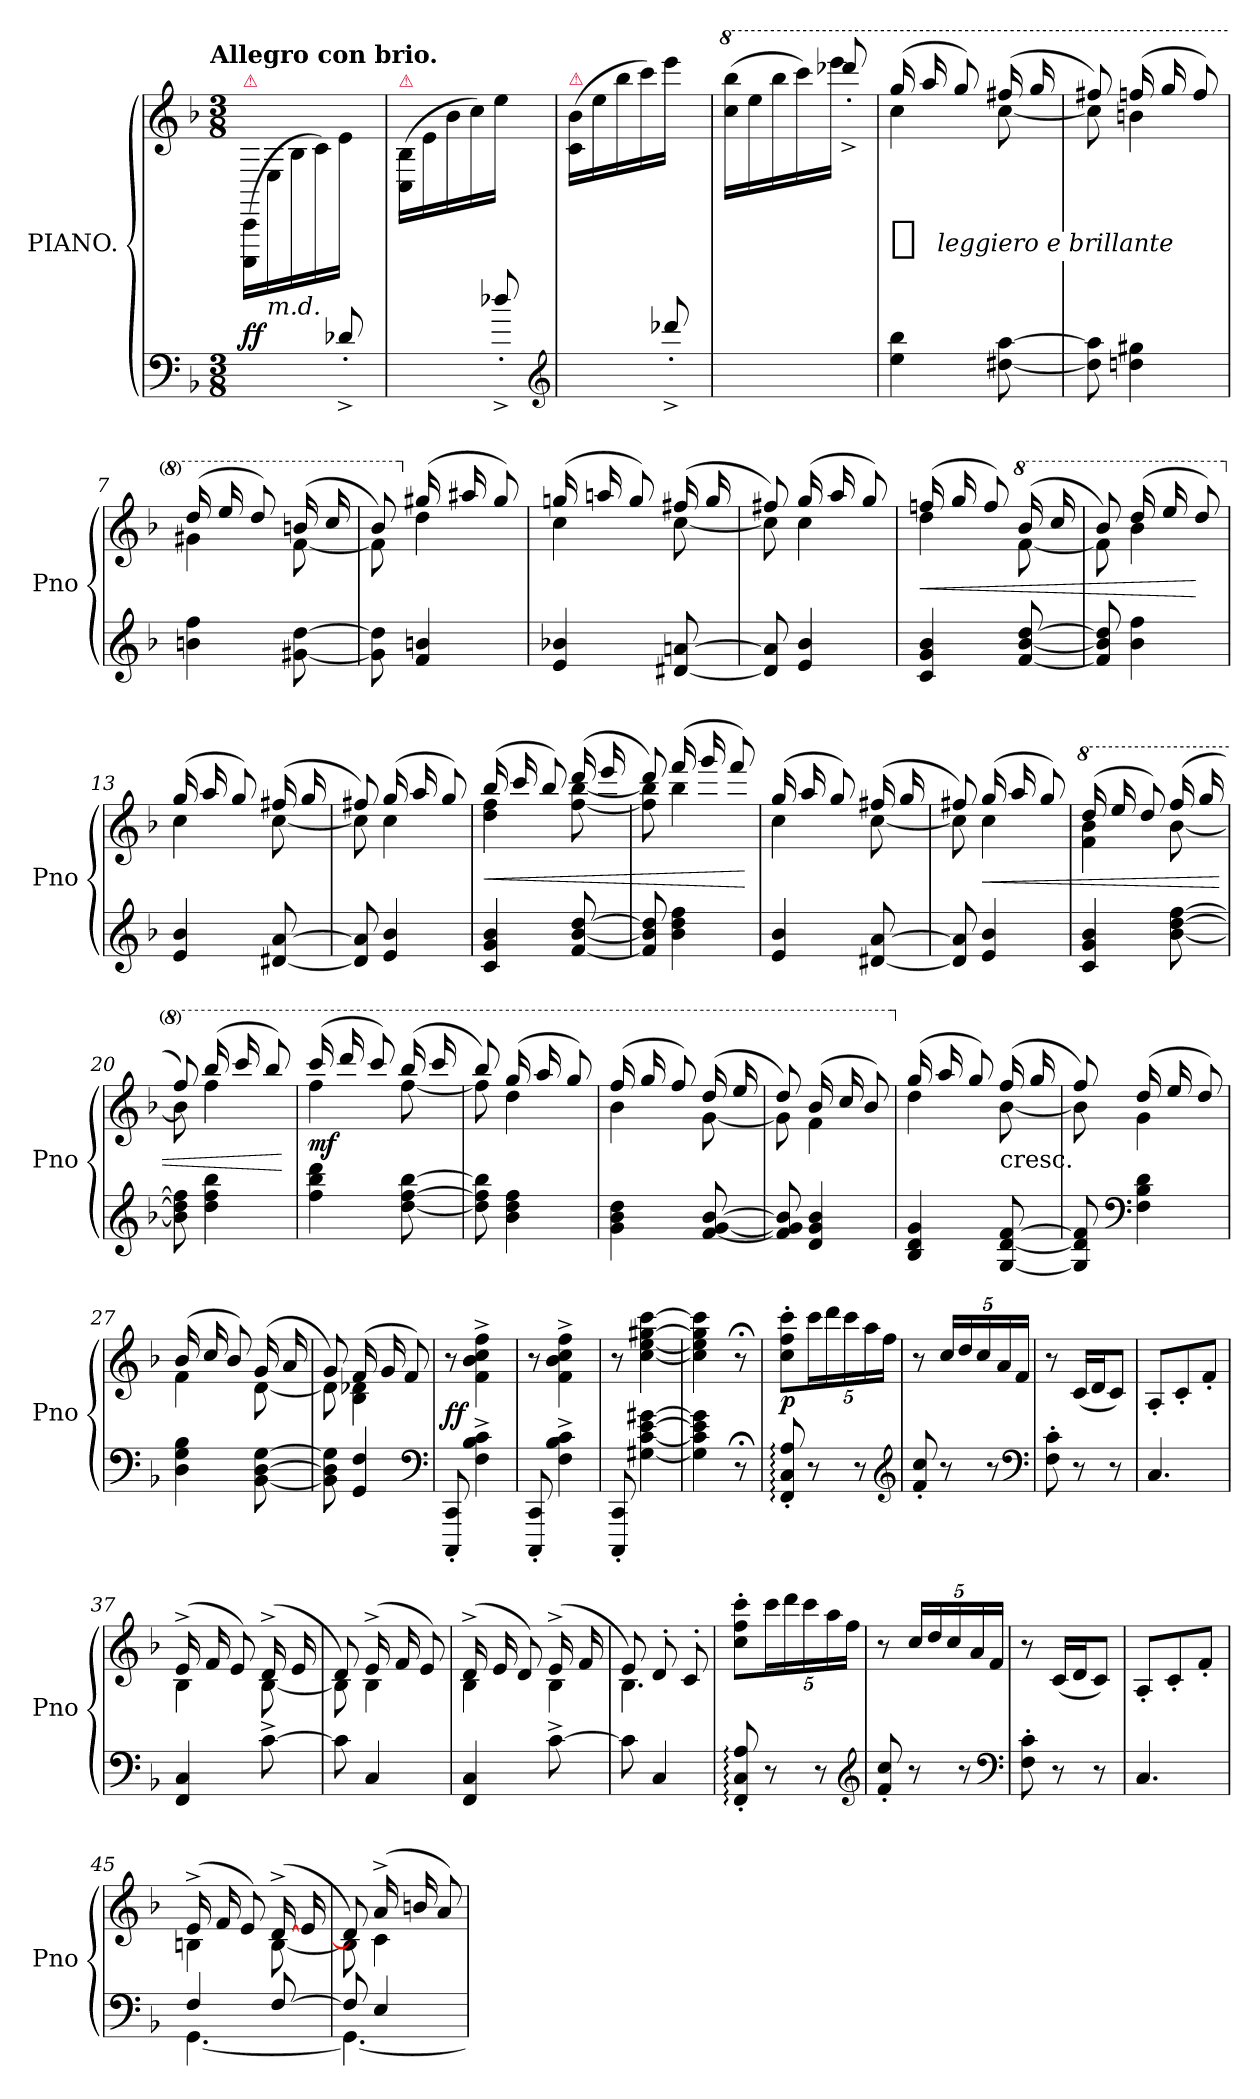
**kern	**kern	**dynam
*part1	*part1	*part1
*staff2	*staff1	*staff1/2
*I"PIANO.	*	*
*I'Pno	*	*
*clefF4	*clefG2	*
*k[b-]	*k[b-]	*
*F:	*F:	*
!!LO:TX:omd:t=Allegro con brio.
*M3/8	*M3/8	*
*MM132	*MM132	*
=1	=1	=1
!	!LO:TX:a:color=crimson:t=⚠	!
4ryy	(>16CCC/ 16CC/LL	ff
!	!LO:TX:b:i:t=m.d.	!
.	16E\	.
.	16B-\	.
.	16c\)	.
8d-X'>^>/	16e\JJ	.
.	16ryy	.
=2	=2	=2
!	!LO:TX:a:color=crimson:t=⚠	!
4ryy	(16C/ 16B-/LL	.
.	16e\	.
.	16b-\	.
.	16cc\)	.
8dd-X'>^>/	16ee\JJ	.
.	16ryy	.
*clefG2	*	*
=3	=3	=3
!	!LO:TX:a:color=crimson:t=⚠	!
4ryy	(16c/ 16b-/LL	.
.	16ee\	.
.	16bb-\	.
.	16ccc\)	.
8ddd-X'>^>/	16eee\JJ	.
.	16ryy	.
=4	=4	=4
*	*8va	*
*	*^	*
4.ryy	(16ccc/ 16bbb-/LL	4ryy	.
.	16eee\	.	.
.	16bbb-\	.	.
.	16cccc\)	.	.
.	16eeee\JJ	8dddd-X'>^>/	.
.	16ryy	.	.
=5	=5	=5	=5
!	!	!	!LO:DY:t=%s leggiero e brillante
4ee\ 4bb-\	(16ggg/	4ccc\	pp
.	16aaa/	.	.
.	8ggg/)	.	.
[8dd#X\ [8aa\	(16fff#X/	[8ccc\	.
.	16ggg/	.	.
=6	=6	=6	=6
8dd#]\ 8aa]\	8fff#X/)	8ccc\]	.
4ddn\ 4gg#X\	(16fffn/	4bbn\	.
.	16ggg/	.	.
.	8fff/)	.	.
=7	=7	=7	=7
4bn\ 4ff\	(16ddd/	4gg#X\	.
.	16eee/	.	.
.	8ddd/)	.	.
[8g#X\ [8dd\	(16bbn/	[8ff\	.
.	16ccc/	.	.
=8	=8	=8	=8
8g#]\ 8dd]\	8bb-/)	8ff\]	.
*	*X8va	*	*
4f/ 4bn/	(16gg#X/	4dd\	.
.	16aa#X/	.	.
.	8gg#/)	.	.
=9	=9	=9	=9
4e/ 4b-X/	(16ggn/	4cc\	.
.	16aan/	.	.
.	8gg/)	.	.
[8d#X/ [8an/	(16ff#X/	[8cc\	.
.	16gg/	.	.
=10	=10	=10	=10
8d#]/ 8a]/	8ff#X/)	8cc\]	.
4e/ 4b-/	(16gg/	4cc\	.
.	16aa/	.	.
.	8gg/)	.	.
=11	=11	=11	=11
4c/ 4g/ 4b-/	(16ffn/	4dd\	<
.	16gg/	.	.
.	8ff/)	.	.
*	*8va	*	*
[8f/ [8b-/ [8dd/	(16bb-/	[8ff\	.
.	16ccc/	.	.
=12	=12	=12	=12
8f]/ 8b-]/ 8dd]/	8bb-/)	8ff\]	.
4b-\ 4ff\	(16ddd/	4bb-\	.
.	16eee/	.	.
.	8ddd/)	.	[
=13	=13	=13	=13
*	*X8va	*	*
4e/ 4b-/	(16gg/	4cc\	.
.	16aa/	.	.
.	8gg/)	.	.
[8d#X/ [8a/	(16ff#X/	[8cc\	.
.	16gg/	.	.
=14	=14	=14	=14
8d#]/ 8a]/	8ff#X/)	8cc\]	.
4e/ 4b-/	(16gg/	4cc\	.
.	16aa/	.	.
.	8gg/)	.	.
=15	=15	=15	=15
4c/ 4g/ 4b-/	(16bb-/	4dd\ 4ff\	<
.	16ccc/	.	.
.	8bb-/)	.	.
[8f/ [8b-/ [8dd/	(16ddd/	[8ff\ [8bb-\	.
.	16eee/	.	.
=16	=16	=16	=16
8f]/ 8b-]/ 8dd]/	8ddd/)	8ff]\ 8bb-]\	.
4b-\ 4dd\ 4ff\	(16fff/	4bb-\	.
.	16ggg/	.	.
.	8fff/)	.	.
*	*v	*v	*
.	.	[
=17	=17	=17
*	*^	*
4e/ 4b-/	(16gg/	4cc\	.
.	16aa/	.	.
.	8gg/)	.	.
[8d#X/ [8a/	(16ff#X/	[8cc\	.
.	16gg/	.	.
=18	=18	=18	=18
8d#]/ 8a]/	8ff#X/)	8cc\]	.
4e/ 4b-/	(16gg/	4cc\	<
.	16aa/	.	.
.	8gg/)	.	.
=19	=19	=19	=19
*	*8va	*	*
4c/ 4g/ 4b-/	(16ddd/	4ff\ 4bb-\	.
.	16eee/	.	.
.	8ddd/)	.	.
[8b-\ [8dd\ [8ff\	(16fff/	[8bb-\	.
.	16ggg/	.	.
=20	=20	=20	=20
8b-]\ 8dd]\ 8ff]\	8fff/)	8bb-\]	.
4dd\ 4ff\ 4bb-\	(16bbb-/	4fff\	.
.	16cccc/	.	.
.	8bbb-/)	.	.
*	*v	*v	*
.	.	[
=21	=21	=21
*	*^	*
4ff\ 4bb-\ 4ddd\	(16cccc/	4fff\	mf
.	16dddd/	.	.
.	8cccc/)	.	.
[8dd\ [8ff\ [8bb-\	(16bbb-/	[8fff\	.
.	16cccc/	.	.
=22	=22	=22	=22
8dd]\ 8ff]\ 8bb-]\	8bbb-/)	8fff\]	.
4b-\ 4dd\ 4ff\	(16ggg/	4ddd\	.
.	16aaa/	.	.
.	8ggg/)	.	.
=23	=23	=23	=23
4g\ 4b-\ 4dd\	(16fff/	4bb-\	.
.	16ggg/	.	.
.	8fff/)	.	.
[8f/ [8g/ [8b-/	(16ddd/	[8gg\	.
.	16eee/	.	.
=24	=24	=24	=24
8f]/ 8g]/ 8b-]/	8ddd/)	8gg\]	.
4d/ 4g/ 4b-/	(16bb-/	4ff\	.
.	16ccc/	.	.
.	8bb-/)	.	.
=25	=25	=25	=25
*	*X8va	*	*
4B-/ 4d/ 4g/	(16gg/	4dd\	.
.	16aa/	.	.
.	8gg/)	.	.
!	!LO:TX:c:t=cresc.	!	!
[8G/ [8d/ [8f/	(16ff/	[8b-\	.
.	16gg/	.	.
=26	=26	=26	=26
8G]/ 8d]/ 8f]/	8ff/)	8b-\]	.
*clefF4	*	*	*
4F\ 4B-\ 4d\	(16dd/	4g\	.
.	16ee/	.	.
.	8dd/)	.	.
=27	=27	=27	=27
4D\ 4G\ 4B-\	(16b-/	4f\	.
.	16cc/	.	.
.	8b-/)	.	.
[8BB-\ [8D\ [8G\	(16g/	[8d\	.
.	16a/	.	.
=28	=28	=28	=28
8BB-]\ 8D]\ 8G]\	8g/)	8d\]	.
4GG/ 4F/	(16f/	4B-\ 4d-X\	.
.	16g/	.	.
.	8f/)	.	.
*	*v	*v	*
*clefF4	*	*
=29	=29	=29
8CCC'/ 8CC'/	8r	ff
4F^\ 4B-^\ 4c^\	4f^\ 4b-^\ 4cc^\ 4ff^\	.
=30	=30	=30
8CCC'/ 8CC'/	8r	.
4F^\ 4B-^\ 4c^\	4f^\ 4b-^\ 4cc^\ 4ff^\	.
=31	=31	=31
8CCC'/ 8CC'/	8r	.
[4G#X\ [4c\ [4e\ [4g#X\	[4cc\ [4ee\ [4gg#X\ [4ccc\	.
=32	=32	=32
4G#]\ 4c]\ 4e]\ 4g#]\	4cc]\ 4ee]\ 4gg#]\ 4ccc]\	.
8r;<	8r;<	.
=33	=33	=33
8FF:'/ 8C:'/ 8A:'/	8cc'\ 8ff'\ 8ccc'\L	p
8r	20ccc\L	.
.	20ddd\	.
.	20ccc\	.
8r	.	.
.	20aa\	.
.	20ff\JJ	.
*clefG2	*	*
=34	=34	=34
8f'/ 8cc'/	8r	.
8r	20cc/LL	.
.	20dd/	.
.	20cc/	.
8r	.	.
.	20a/	.
.	20f/JJ	.
*clefF4	*	*
=35	=35	=35
8F'\ 8c'\	8r	.
8r	(16c/LL	.
.	16d/J	.
8r	8c/J)	.
=36	=36	=36
4.C/	8A'/L	.
.	8c'/	.
.	8f'/J	.
=37	=37	=37
*	*^	*
4FF/ 4C/	(16e^/	4B-\	.
.	16f/	.	.
.	8e/)	.	.
[8c^<\	(16d^/	[8B-\	.
.	16e/	.	.
=38	=38	=38	=38
8c\]	8d/)	8B-\]	.
4C/	(16e^/	4B-\	.
.	16f/	.	.
.	8e/)	.	.
=39	=39	=39	=39
4FF/ 4C/	(16d^/	4B-\	.
.	16e/	.	.
.	8d/)	.	.
!	!	!LO:N:vis=4	!
[8c^<\	(16e^/	8B-\	.
.	16f/	.	.
=40	=40	=40	=40
8c\]	8e/)	4.B-\	.
4C/	8d'/	.	.
.	8c'/	.	.
*	*v	*v	*
=41	=41	=41
8FF:'/ 8C:'/ 8A:'/	8cc'\ 8ff'\ 8ccc'\L	.
8r	20ccc\L	.
.	20ddd\	.
.	20ccc\	.
8r	.	.
.	20aa\	.
.	20ff\JJ	.
*clefG2	*	*
=42	=42	=42
8f'/ 8cc'/	8r	.
8r	20cc/LL	.
.	20dd/	.
.	20cc/	.
8r	.	.
.	20a/	.
.	20f/JJ	.
*clefF4	*	*
=43	=43	=43
8F'\ 8c'\	8r	.
8r	(16c/LL	.
.	16d/J	.
8r	8c/J)	.
=44	=44	=44
4.C/	8A'/L	.
.	8c'/	.
.	8f'/J	.
=45	=45	=45
*^	*^	*
4F/	[4.GG\	(16e^/	4Bn\	.
.	.	16f/	.	.
.	.	8e/)	.	.
[8F/	.	([16d^/	[8B\	.
.	.	16e/	.	.
=46	=46	=46	=46	=46
8F/]	4.GG\_	8d/])	8B\]	.
4E/	.	(16a^/	4c\	.
.	.	16bn/	.	.
.	.	8a/)	.	.
*v	*v	*	*	*
*	*v	*v	*
=	=	=
*-	*-	*-
